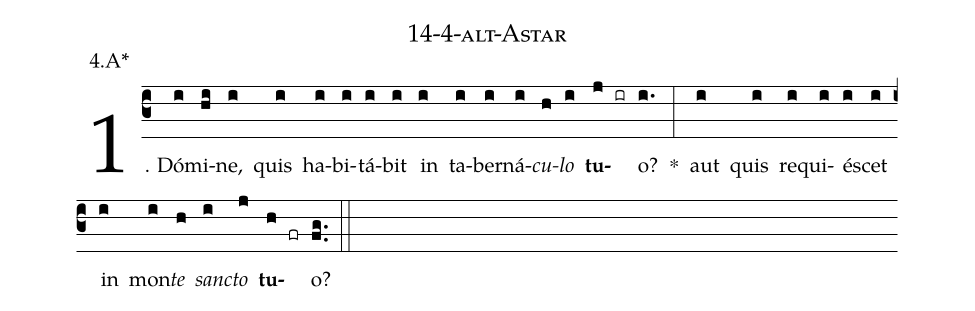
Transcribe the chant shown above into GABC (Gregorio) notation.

name: 14-4-alt-Astar;
annotation: 4.A*;
%%
(c3)1. Dó(i)mi(hi)ne,(i) quis(i) ha(i)bi(i)tá(i)bit(i) in(i) ta(i)ber(i)ná(i)<i>cu</i>(h)<i>lo</i>(i) <b>tu</b>(j ir)o?(i.) *(:) aut(i) quis(i) re(i)qui(i)é(i)scet(i) in(i) mon(i)<i>te</i>(h) <i>sanc</i>(i)<i>to</i>(j) <b>tu</b>(h fr)o?(fg..) (::)
